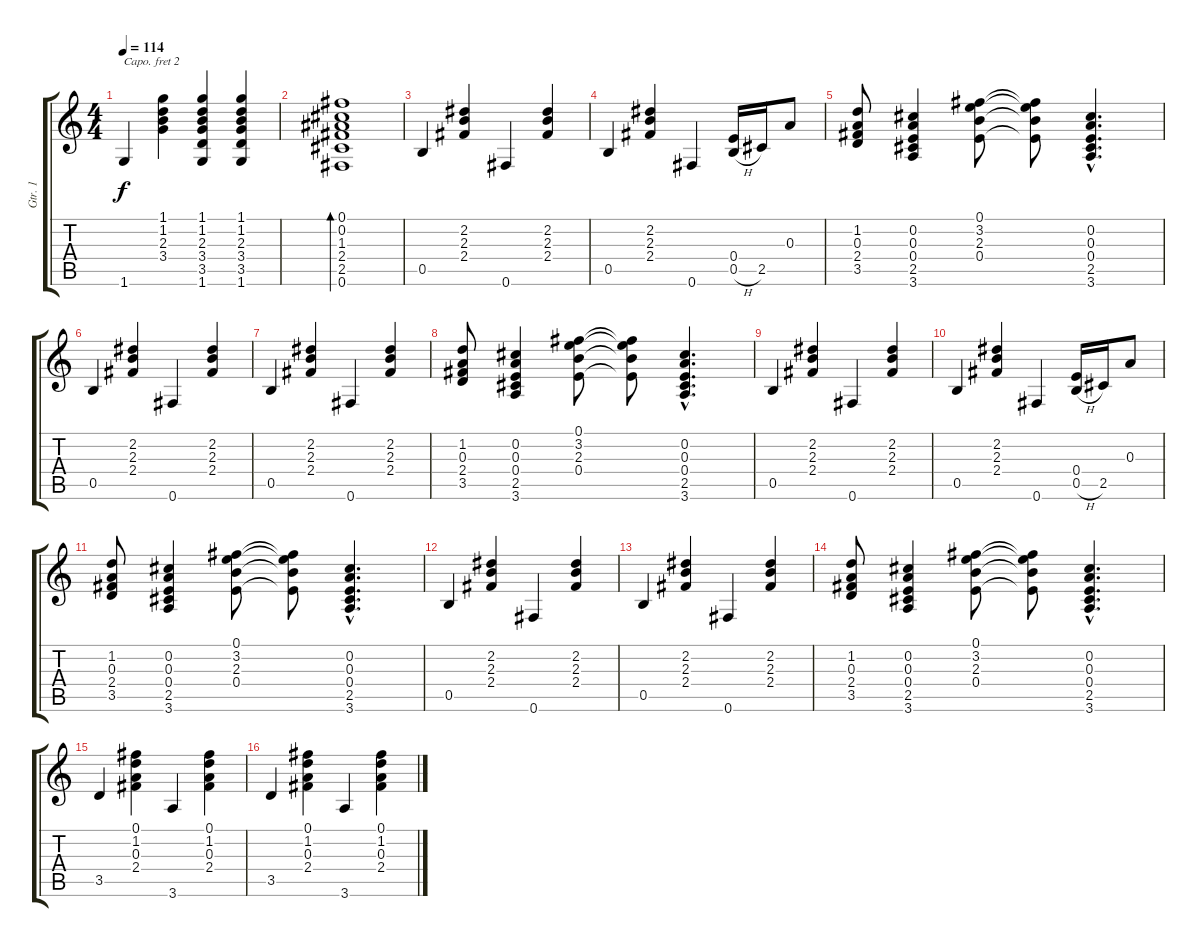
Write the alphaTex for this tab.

\track ("Gtr. 1" "Gtr. 1") {instrument acousticguitarnylon}
\staff {score tabs}
\capo 2
\tuning (E4 B3 G3 D3 A2 E2) {hide}
\ts (4 4)
\tempo 114
\clef g2
\ks c
1.6.4{dy f} (1.1 1.2 2.3 3.4).4 (1.1 1.2 2.3 3.4 3.5 1.6).4 (1.1 1.2 2.3 3.4 3.5 1.6).4 |
(0.1 0.2 1.3 2.4 2.5 0.6).1{bd 120} |
0.5.4 (2.2 2.3 2.4).4 0.6.4 (2.2 2.3 2.4).4 |
0.5.4 (2.2 2.3 2.4).4 0.6.4 (0.4 0.5{h}).16 2.5.16 0.3.8 |
(1.2 0.3 2.4 3.5).8 (0.2 0.3 0.4 2.5 3.6).4 (0.1 3.2 2.3 0.4).8 (0.1{t} 3.2{t} 2.3{t} 0.4{t}).8 (0.2{hac} 0.3{hac} 0.4{hac} 2.5{hac} 3.6{hac}).4{d} |
0.5.4 (2.2 2.3 2.4).4 0.6.4 (2.2 2.3 2.4).4 |
0.5.4 (2.2 2.3 2.4).4 0.6.4 (2.2 2.3 2.4).4 |
(1.2 0.3 2.4 3.5).8 (0.2 0.3 0.4 2.5 3.6).4 (0.1 3.2 2.3 0.4).8 (0.1{t} 3.2{t} 2.3{t} 0.4{t}).8 (0.2{hac} 0.3{hac} 0.4{hac} 2.5{hac} 3.6{hac}).4{d} |
0.5.4 (2.2 2.3 2.4).4 0.6.4 (2.2 2.3 2.4).4 |
0.5.4 (2.2 2.3 2.4).4 0.6.4 (0.4 0.5{h}).16 2.5.16 0.3.8 |
(1.2 0.3 2.4 3.5).8 (0.2 0.3 0.4 2.5 3.6).4 (0.1 3.2 2.3 0.4).8 (0.1{t} 3.2{t} 2.3{t} 0.4{t}).8 (0.2{hac} 0.3{hac} 0.4{hac} 2.5{hac} 3.6{hac}).4{d} |
0.5.4 (2.2 2.3 2.4).4 0.6.4 (2.2 2.3 2.4).4 |
0.5.4 (2.2 2.3 2.4).4 0.6.4 (2.2 2.3 2.4).4 |
(1.2 0.3 2.4 3.5).8 (0.2 0.3 0.4 2.5 3.6).4 (0.1 3.2 2.3 0.4).8 (0.1{t} 3.2{t} 2.3{t} 0.4{t}).8 (0.2{hac} 0.3{hac} 0.4{hac} 2.5{hac} 3.6{hac}).4{d} |
3.5.4 (0.1 1.2 0.3 2.4).4 3.6.4 (0.1 1.2 0.3 2.4).4 |
3.5.4 (0.1 1.2 0.3 2.4).4 3.6.4 (0.1 1.2 0.3 2.4).4
